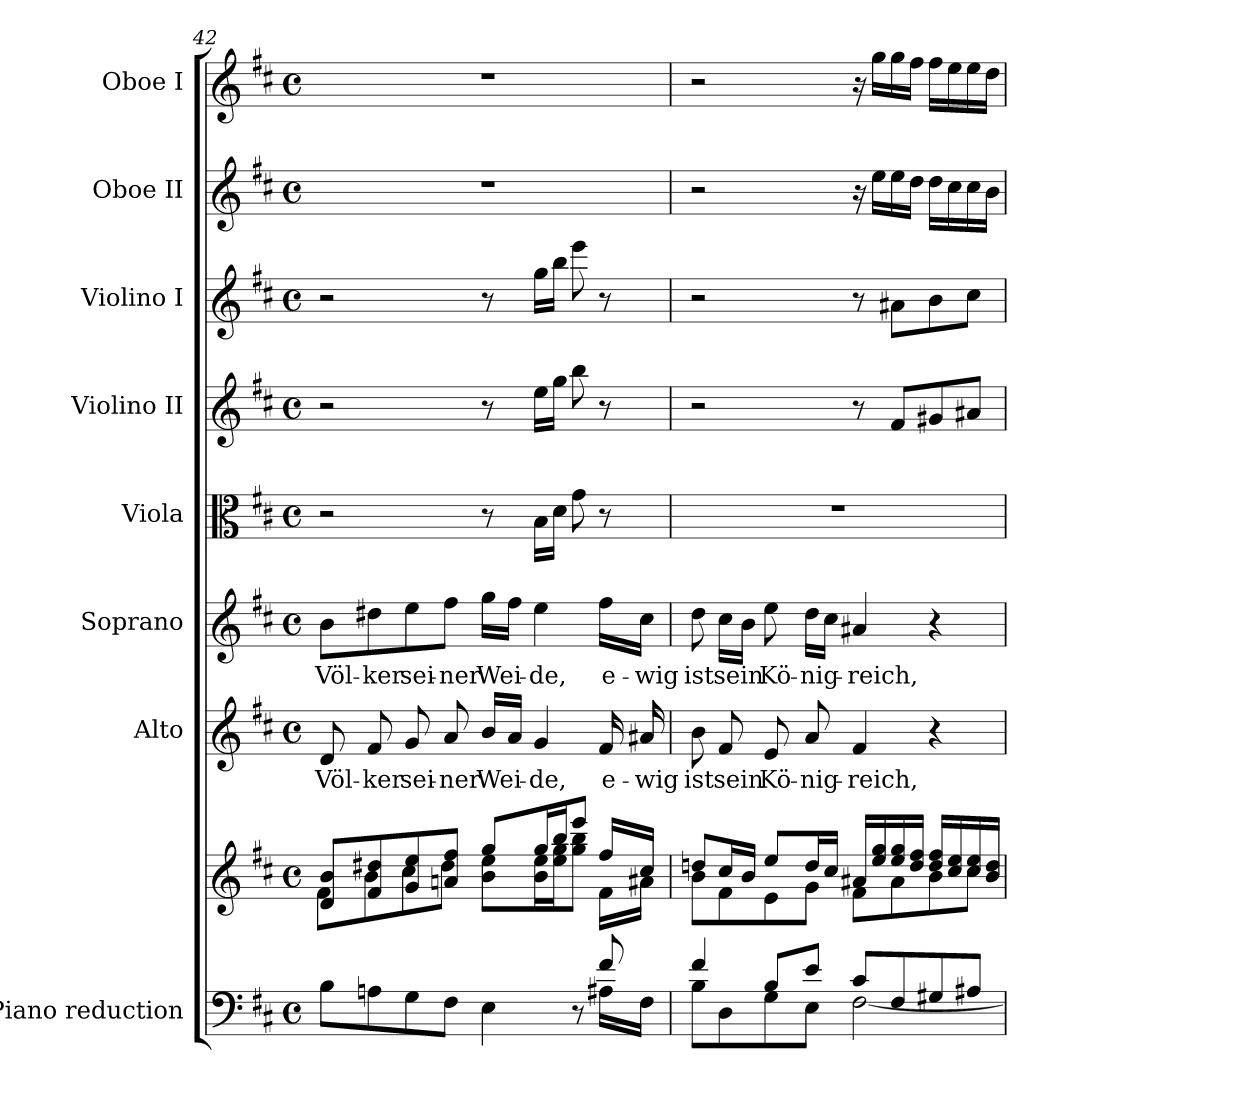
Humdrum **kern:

**kern	**kern	**kern	**text	**kern	**text	**kern	**kern	**kern	**kern	**kern
*part8	*part8	*part7	*part7	*part6	*part6	*part5	*part4	*part3	*part2	*part1
*staff9	*staff8	*staff7	*staff7	*staff6	*staff6	*staff5	*staff4	*staff3	*staff2	*staff1
*I"Piano reduction	*	*I"Alto	*	*I"Soprano	*	*I"Viola	*I"Violino II	*I"Violino I	*I"Oboe II	*I"Oboe I
*I'Pno	*	*	*	*	*	*I'Vla	*I'Vln	*I'Vln	*I'Ob	*I'Ob
*clefF4	*clefG2	*clefG2	*	*clefG2	*	*clefC3	*clefG2	*clefG2	*clefG2	*clefG2
*k[f#c#]	*k[f#c#]	*k[f#c#]	*	*k[f#c#]	*	*k[f#c#]	*k[f#c#]	*k[f#c#]	*k[f#c#]	*k[f#c#]
*M4/4	*M4/4	*M4/4	*	*M4/4	*	*M4/4	*M4/4	*M4/4	*M4/4	*M4/4
*met(c)	*met(c)	*met(c)	*	*met(c)	*	*met(c)	*met(c)	*met(c)	*met(c)	*met(c)
=42	=42	=42	=42	=42	=42	=42	=42	=42	=42	=42
*^	*^	*	*	*	*	*	*	*	*	*
!	!	!	!	!	!LO:LY:b	!	!LO:LY:b	!	!	!	!	!
2ryy	8B\L	8d/ 8b/L	8f#\L	8d/	Völ-	8b\L	Völ-	2r	2r	2r	1r	1r
!	!	!	!	!	!LO:LY:b	!	!LO:LY:b	!	!	!	!	!
.	8An\	8f#/ 8dd#X/	8b\	8f#/	-ker	8dd#X\	-ker	.	.	.	.	.
!	!	!	!	!	!LO:LY:b	!	!LO:LY:b	!	!	!	!	!
.	8G\	8g/ 8ee/	8cc#\	8g/	sei-	8ee\	sei-	.	.	.	.	.
!	!	!	!	!	!LO:LY:b	!	!LO:LY:b	!	!	!	!	!
.	8F#\J	8an/ 8ff#/J	8dd#\J	8a/	-ner	8ff#\J	-ner	.	.	.	.	.
!	!	!	!	!	!LO:LY:b	!	!LO:LY:b	!	!	!	!	!
4ryy	4E\	8gg/L	8b\ 8ee\L	16b/LL	Wei-	16gg\LL	Wei-	8r	8r	8r	.	.
.	.	.	.	16a/JJ	.	16ff#\JJ	.	.	.	.	.	.
!	!	!	!	!	!LO:LY:b	!	!LO:LY:b	!	!	!	!	!
.	.	16gg/L	16b\ 16ee\L	4g/	-de,	4ee\	-de,	16B\LL	16ee\LL	16gg\LL	.	.
.	.	16bb/J	16ee\ 16gg\J	.	.	.	.	16d\JJ	16gg\JJ	16bb\JJ	.	.
8r	8ryy	8eee/J	8gg\ 8bb\J	.	.	.	.	8g\	8bb\	8eee\	.	.
!	!	!	!	!	!LO:LY:b	!	!LO:LY:b	!	!	!	!	!
8f#/	16A#X\LL	16ff#/LL	16f#\LL	16f#/	e-	16ff#\LL	e-	8r	8r	8r	.	.
!	!	!	!	!	!LO:LY:b	!	!LO:LY:b	!	!	!	!	!
.	16F#\JJ	16cc#/JJ	16a#X\JJ	16a#X/	-wig	16cc#\JJ	-wig	.	.	.	.	.
=43	=43	=43	=43	=43	=43	=43	=43	=43	=43	=43	=43	=43
!	!	!	!	!	!LO:LY:b	!	!LO:LY:b	!	!	!	!	!
4f#/	8B\L	8ddn/L	8b\L	8b\	ist	8dd\	ist	1r	2r	2r	2r	2r
!	!	!	!	!	!LO:LY:b	!	!LO:LY:b	!	!	!	!	!
.	8D\	16cc#/L	8f#\	8f#/	sein	16cc#\LL	sein	.	.	.	.	.
.	.	16b/JJ	.	.	.	16b\JJ	.	.	.	.	.	.
!	!	!	!	!	!LO:LY:b	!	!LO:LY:b	!	!	!	!	!
8B/L	8G\	8ee/L	8e\	8e/	Kö-	8ee\	Kö-	.	.	.	.	.
!	!	!	!	!	!LO:LY:b	!	!LO:LY:b	!	!	!	!	!
8e/J	8E\J	16dd/L	8g\J	8a/	-nig-	16dd\LL	-nig-	.	.	.	.	.
.	.	16cc#/JJ	.	.	.	16cc#\JJ	.	.	.	.	.	.
!	!	!	!	!	!LO:LY:b	!	!LO:LY:b	!	!	!	!	!
8c#/L	[2F#\	16a#X/LL	8f#\L	4f#/	-reich,	4a#X/	-reich,	.	8r	8r	16r	16r
.	.	16ee/ 16gg/	.	.	.	.	.	.	.	.	16ee\LL	16gg\LL
8F#/	.	16ee/ 16gg/	8a#\	.	.	.	.	.	8f#/L	8a#X\L	16ee\	16gg\
.	.	16dd/ 16ff#/JJ	.	.	.	.	.	.	.	.	16dd\JJ	16ff#\JJ
8G#X/	.	16dd/ 16ff#/LL	8b\	4r	.	4r	.	.	8g#X/	8b\	16dd\LL	16ff#\LL
.	.	16cc#/ 16ee/	.	.	.	.	.	.	.	.	16cc#\	16ee\
8A#X/J	.	16cc#/ 16ee/	8cc#\J	.	.	.	.	.	8a#X/J	8cc#\J	16cc#\	16ee\
.	.	16b/ 16dd/JJ	.	.	.	.	.	.	.	.	16b\JJ	16dd\JJ
*v	*v	*	*	*	*	*	*	*	*	*	*	*
*	*v	*v	*	*	*	*	*	*	*	*	*
=	=	=	=	=	=	=	=	=	=	=
*-	*-	*-	*-	*-	*-	*-	*-	*-	*-	*-
